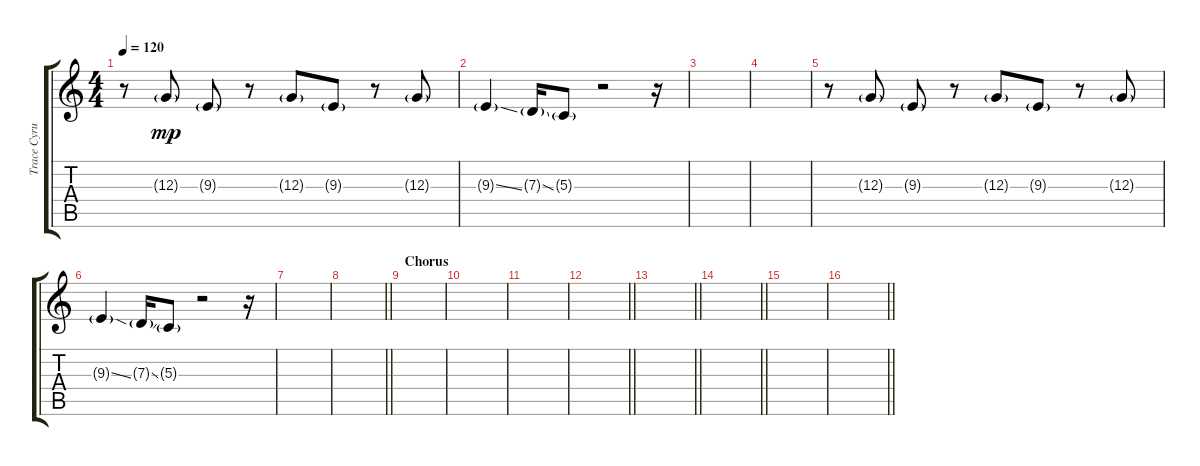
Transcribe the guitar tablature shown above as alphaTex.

\track ("Trace Cyrus (Backup Vocals)" "Trace Cyru") {instrument clarinet}
\staff {score tabs}
\tuning (E4 B3 G3 D3 A2 E2) {hide}
\ts (4 4)
\tempo 120
\clef g2
\ks c
r.8{dy mp volume 16 balance 8} 12.3{g}.8 9.3{g}.8 r.8 12.3{g}.8{beam merge} 9.3{g}.8 r.8 12.3{g}.8 |
9.3{ss g}.4 7.3{ss g}.16 5.3{g}.8 r.2 r.16 |
|
|
r.8 12.3{g}.8 9.3{g}.8 r.8 12.3{g}.8{beam merge} 9.3{g}.8 r.8 12.3{g}.8 |
9.3{ss g}.4 7.3{ss g}.16 5.3{g}.8 r.2 r.16 |
|
\barLineRight lightlight
|
\section ("" "Chorus")
|
|
|
\barLineRight lightlight
|
\barLineRight lightlight
|
\barLineRight lightlight
|
|
\barLineRight lightlight
